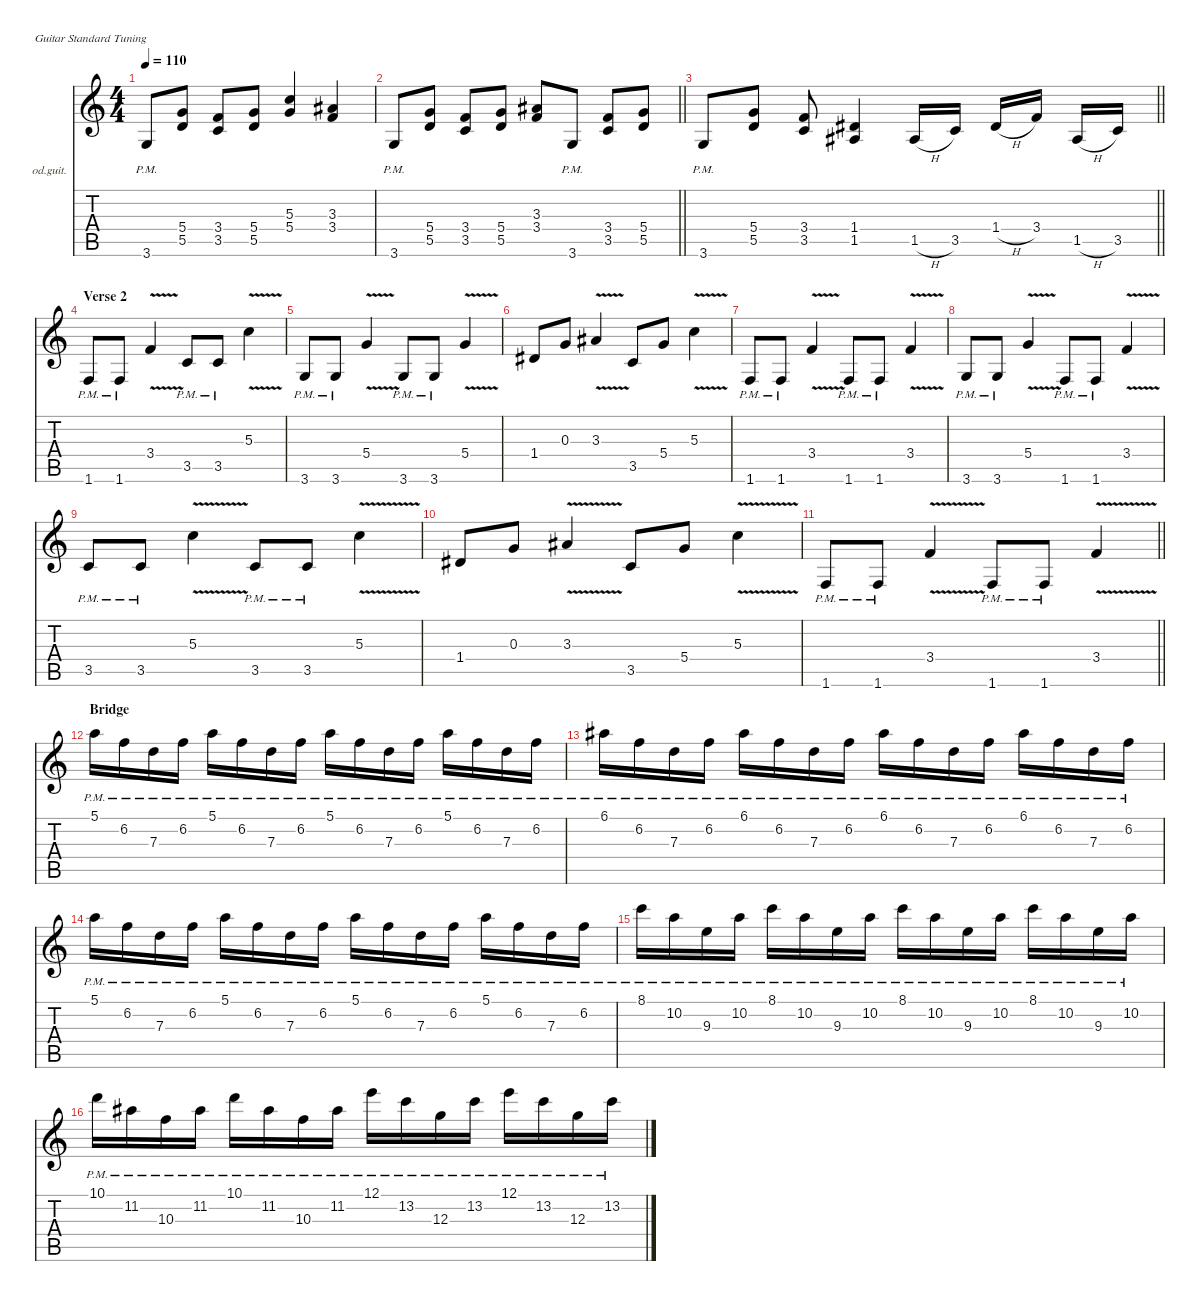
\defaultSystemsLayout 4
\hideDynamics
\bracketExtendMode nobrackets
\firstSystemTrackNameOrientation horizontal
\otherSystemsTrackNameOrientation horizontal
\track ("Gitar 1" "od.guit.") {instrument overdrivenguitar}
\staff {score tabs}
\tuning (E4 B3 G3 D3 A2 E2)
\ts (4 4)
\tempo 110
\clef g2
\ks c
3.6{pm}.8{dy f} (5.4 5.5).8 (3.4 3.5).8 (5.4 5.5).8 (5.3 5.4).4 (3.3 3.4).4 |
\barLineRight lightlight
3.6{pm}.8 (5.4 5.5).8 (3.4 3.5).8 (5.4 5.5).8 (3.3 3.4).8 3.6{pm}.8 (3.4 3.5).8 (5.4 5.5).8 |
\barLineRight lightlight
3.6{pm}.8 (5.4 5.5).8 (3.4 3.5).8 (1.4 1.5).4 1.5{h}.16 3.5.16 1.4{h}.16 3.4.16{beam split} 1.5{h}.16 3.5.16 |
\section ("" "Verse 2")
1.6{pm}.8 1.6{pm}.8 3.4{v}.4 3.5{pm}.8 3.5{pm}.8 5.3{v}.4 |
3.6{pm}.8 3.6{pm}.8 5.4{v}.4 3.6{pm}.8 3.6{pm}.8 5.4{v}.4 |
1.4.8 0.3.8 3.3{v}.4 3.5.8 5.4.8 5.3{v}.4 |
1.6{pm}.8 1.6{pm}.8 3.4{v}.4 1.6{pm}.8 1.6{pm}.8 3.4{v}.4 |
3.6{pm}.8 3.6{pm}.8 5.4{v}.4 1.6{pm}.8 1.6{pm}.8 3.4{v}.4 |
3.5{pm}.8 3.5{pm}.8 5.3{v}.4 3.5{pm}.8 3.5{pm}.8 5.3{v}.4 |
1.4.8 0.3.8 3.3{v}.4 3.5.8 5.4.8 5.3{v}.4 |
\barLineRight lightlight
1.6{pm}.8 1.6{pm}.8 3.4{v}.4 1.6{pm}.8 1.6{pm}.8 3.4{v}.4 |
\section ("" "Bridge")
5.1{pm}.16 6.2{pm}.16 7.3{pm}.16 6.2{pm}.16 5.1{pm}.16 6.2{pm}.16 7.3{pm}.16 6.2{pm}.16 5.1{pm}.16 6.2{pm}.16 7.3{pm}.16 6.2{pm}.16 5.1{pm}.16 6.2{pm}.16 7.3{pm}.16 6.2{pm}.16 |
6.1{pm}.16 6.2{pm}.16 7.3{pm}.16 6.2{pm}.16 6.1{pm}.16 6.2{pm}.16 7.3{pm}.16 6.2{pm}.16 6.1{pm}.16 6.2{pm}.16 7.3{pm}.16 6.2{pm}.16 6.1{pm}.16 6.2{pm}.16 7.3{pm}.16 6.2{pm}.16 |
5.1{pm}.16 6.2{pm}.16 7.3{pm}.16 6.2{pm}.16 5.1{pm}.16 6.2{pm}.16 7.3{pm}.16 6.2{pm}.16 5.1{pm}.16 6.2{pm}.16 7.3{pm}.16 6.2{pm}.16 5.1{pm}.16 6.2{pm}.16 7.3{pm}.16 6.2{pm}.16 |
8.1{pm}.16 10.2{pm}.16 9.3{pm}.16 10.2{pm}.16 8.1{pm}.16 10.2{pm}.16 9.3{pm}.16 10.2{pm}.16 8.1{pm}.16 10.2{pm}.16 9.3{pm}.16 10.2{pm}.16 8.1{pm}.16 10.2{pm}.16 9.3{pm}.16 10.2{pm}.16 |
10.1{pm}.16 11.2{pm}.16 10.3{pm}.16 11.2{pm}.16 10.1{pm}.16 11.2{pm}.16 10.3{pm}.16 11.2{pm}.16 12.1{pm}.16 13.2{pm}.16 12.3{pm}.16 13.2{pm}.16 12.1{pm}.16 13.2{pm}.16 12.3{pm}.16 13.2{pm}.16
